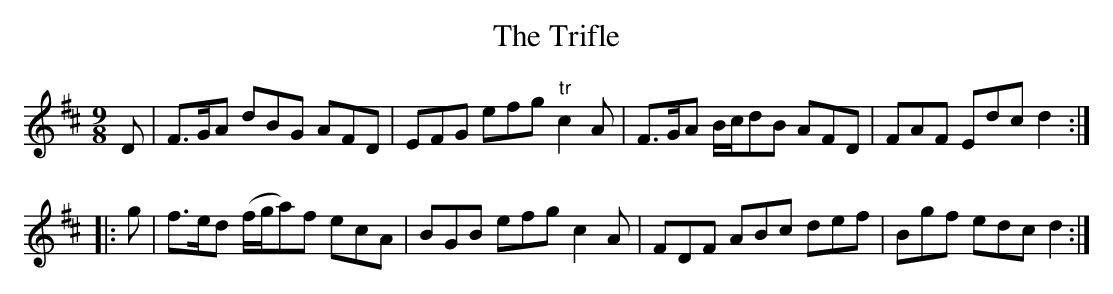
X:1
T:Trifle, The
M:9/8
L:1/8
K:D
D | F>GA dBG AFD | EFG efg "tr"c2A | F>GA B/c/dB AFD | FAF Edc d2 :|
|: g | f>ed (f/g/a)f ecA | BGB efg c2A | FDF ABc def | Bgf edc d2 :|
